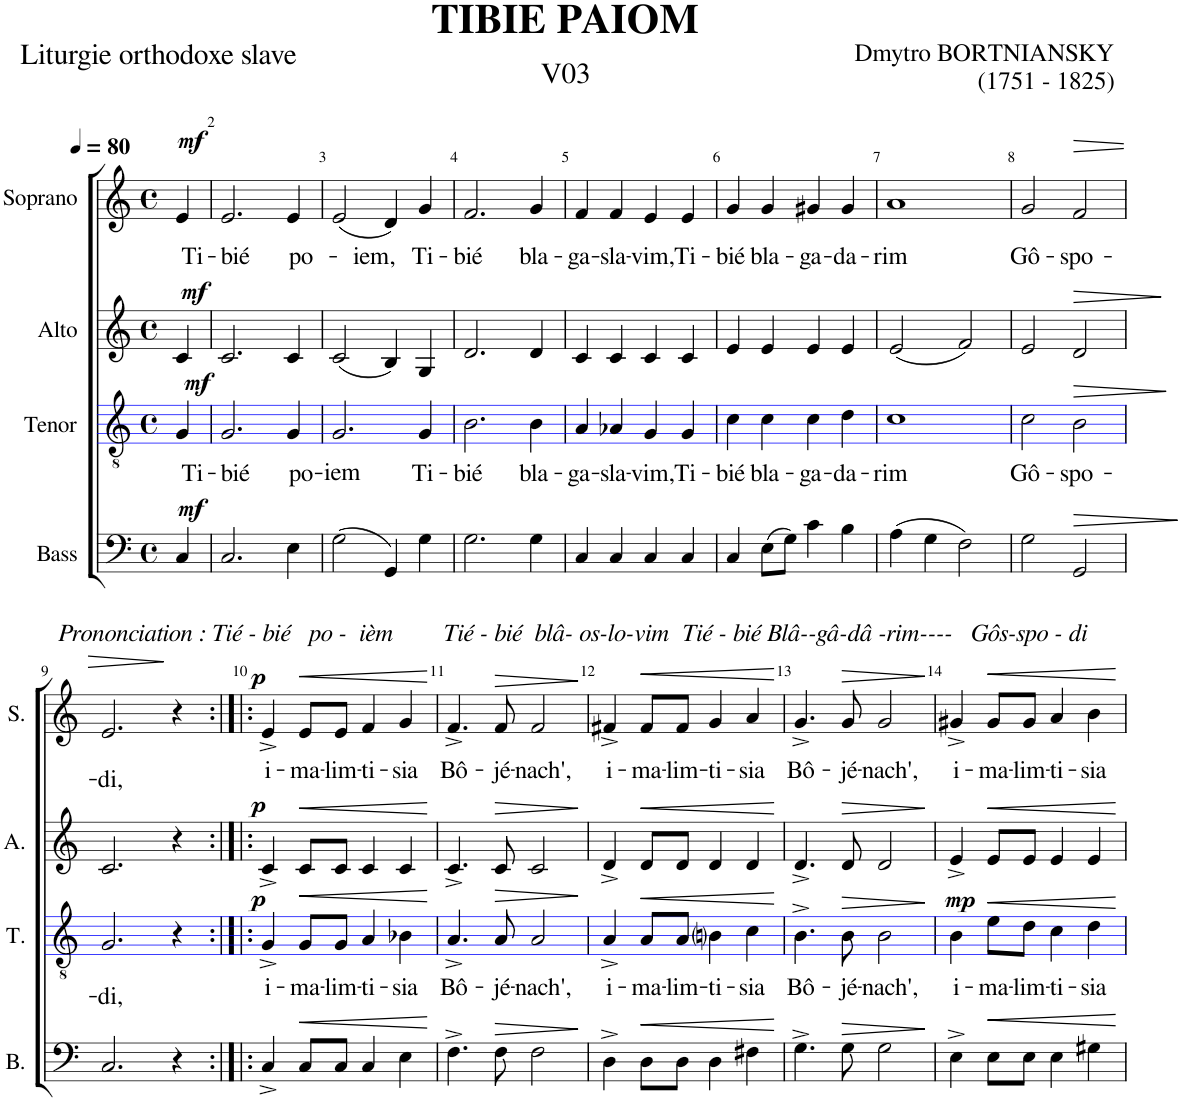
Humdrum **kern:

**kern	**dynam	**kern	**text	**dynam	**kern	**dynam	**kern	**text	**dynam
*part4	*part4	*part3	*part3	*part3	*part2	*part2	*part1	*part1	*part1
*staff4	*staff4	*staff3	*staff3	*staff3	*staff2	*staff2	*staff1	*staff1	*staff1
*I"Bass	*	*I"Tenor	*	*	*I"Alto	*	*I"Soprano	*	*
*I'B.	*	*I'T.	*	*	*I'A.	*	*I'S.	*	*
*	*	*stria5	*	*	*	*	*	*	*
*clefF4	*	*clefGv2	*	*	*clefG2	*	*clefG2	*	*
*Trd7c12	*	*	*	*	*	*	*	*	*
*k[]	*	*k[]	*	*	*k[]	*	*k[]	*	*
*M4/4	*	*M4/4	*	*	*M4/4	*	*M4/4	*	*
*met(c)	*	*met(c)	*	*	*met(c)	*	*met(c)	*	*
*MM80	*	*MM80	*	*	*MM80	*	*MM80	*	*
=1	=1	=1	=1	=1	=1	=1	=1	=1	=1
!LO:TX:b:i:t=Prononciation &colon; Tié - bié   po -  ièm        Tié - bié  blâ- os-lo-vim  Tié - bié Blâ--gâ-dâ -rim----   Gôs-spo - di	!	!	!	!	!	!	!	!	!
!	!LO:DY:a	!	!LO:LY:b	!LO:DY:a	!	!LO:DY:a	!	!LO:LY:b	!LO:DY:a
4C/	mf	4G/	Ti-	mf	4c/	mf	4e/	Ti-	mf
=2	=2	=2	=2	=2	=2	=2	=2	=2	=2
!	!	!	!LO:LY:b	!	!	!	!	!LO:LY:b	!
2.C/	.	2.G/	-bié	.	2.c/	.	2.e/	-bié	.
!	!	!	!LO:LY:b	!	!	!	!	!LO:LY:b	!
4E\	.	4G/	po-	.	4c/	.	4e/	po-	.
=3	=3	=3	=3	=3	=3	=3	=3	=3	=3
!	!	!	!LO:LY:b	!	!	!	!	!LO:LY:b	!
(2G\	.	2.G/	iem	.	(2c/	.	(2e/	-iem,	.
4GG/)	.	.	.	.	4B/)	.	4d/)	.	.
!	!	!	!LO:LY:b	!	!	!	!	!LO:LY:b	!
4G\	.	4G/	Ti-	.	4G/	.	4g/	Ti-	.
=4	=4	=4	=4	=4	=4	=4	=4	=4	=4
!	!	!	!LO:LY:b	!	!	!	!	!LO:LY:b	!
2.G\	.	2.B\	-bié	.	2.d/	.	2.f/	-bié	.
!	!	!	!LO:LY:b	!	!	!	!	!LO:LY:b	!
4G\	.	4B\	bla-	.	4d/	.	4g/	bla-	.
=5	=5	=5	=5	=5	=5	=5	=5	=5	=5
!	!	!	!LO:LY:b	!	!	!	!	!LO:LY:b	!
4C/	.	4A/	-ga-	.	4c/	.	4f/	-ga-	.
!	!	!	!LO:LY:b	!	!	!	!	!LO:LY:b	!
4C/	.	4A-X/	-sla-	.	4c/	.	4f/	-sla-	.
!	!	!	!LO:LY:b	!	!	!	!	!LO:LY:b	!
4C/	.	4G/	-vim,	.	4c/	.	4e/	-vim,	.
!	!	!	!LO:LY:b	!	!	!	!	!LO:LY:b	!
4C/	.	4G/	Ti-	.	4c/	.	4e/	Ti-	.
=6	=6	=6	=6	=6	=6	=6	=6	=6	=6
!	!	!	!LO:LY:b	!	!	!	!	!LO:LY:b	!
4C/	.	4c\	-bié	.	4e/	.	4g/	-bié	.
!	!	!	!LO:LY:b	!	!	!	!	!LO:LY:b	!
(8E\L	.	4c\	bla-	.	4e/	.	4g/	bla-	.
8G\J)	.	.	.	.	.	.	.	.	.
!	!	!	!LO:LY:b	!	!	!	!	!LO:LY:b	!
4c\	.	4c\	-ga-	.	4e/	.	4g#X/	-ga-	.
!	!	!	!LO:LY:b	!	!	!	!	!LO:LY:b	!
4B\	.	4d\	-da-	.	4e/	.	4g#/	-da-	.
=7	=7	=7	=7	=7	=7	=7	=7	=7	=7
!	!	!	!LO:LY:b	!	!	!	!	!LO:LY:b	!
(4A\	.	1c	-rim	.	(2e/	.	1a	-rim	.
4G\	.	.	.	.	.	.	.	.	.
2F\)	.	.	.	.	2f/)	.	.	.	.
=8	=8	=8	=8	=8	=8	=8	=8	=8	=8
!	!	!	!LO:LY:b	!	!	!	!	!LO:LY:b	!
2G\	.	2c\	Gô-	.	2e/	.	2g/	Gô-	.
!	!LO:HP:b	!	!LO:LY:b	!LO:HP:b	!	!LO:HP:b	!	!LO:LY:b	!LO:HP:b
2GG/	>	2B\	-spo-	>	2d/	>	2f/	-spo-	>
.	]	.	.	]	.	]	.	.	.
!!LO:LB:g=z
=9	=9	=9	=9	=9	=9	=9	=9	=9	=9
!	!	!	!LO:LY:b	!	!	!	!	!LO:LY:b	!
2.C/	.	2.G/	-di,	.	2.c/	.	2.e/	-di,	.
4r	.	4r	.	.	4r	.	4r	.	]
=10:|!|:	=10:|!|:	=10:|!|:	=10:|!|:	=10:|!|:	=10:|!|:	=10:|!|:	=10:|!|:	=10:|!|:	=10:|!|:
!	!	!	!LO:LY:b	!LO:DY:a	!	!LO:DY:a	!	!LO:LY:b	!LO:DY:a
4C^/	.	4G^/	i-	p	4c^/	p	4e^/	i-	p
!	!LO:HP:b	!	!LO:LY:b	!LO:HP:b	!	!LO:HP:b	!	!LO:LY:b	!LO:HP:b
8C/L	<	8G/L	-ma-	<	8c/L	<	8e/L	-ma-	<
!	!	!	!LO:LY:b	!	!	!	!	!LO:LY:b	!
8C/J	.	8G/J	-lim-	.	8c/J	.	8e/J	-lim-	.
!	!	!	!LO:LY:b	!	!	!	!	!LO:LY:b	!
4C/	.	4A/	-ti-	.	4c/	.	4f/	-ti-	.
!	!	!	!LO:LY:b	!	!	!	!	!LO:LY:b	!
4E\	.	4B-X\	-sia	.	4c/	.	4g/	-sia	.
.	[	.	.	[	.	[	.	.	[
=11	=11	=11	=11	=11	=11	=11	=11	=11	=11
!	!	!	!LO:LY:b	!	!	!	!	!LO:LY:b	!
4.F^\	.	4.A^/	Bô-	.	4.c^/	.	4.f^/	Bô-	.
!	!LO:HP:b	!	!LO:LY:b	!LO:HP:b	!	!LO:HP:b	!	!LO:LY:b	!LO:HP:b
8F\	>	8A/	-jé-	>	8c/	>	8f/	-jé-	>
!	!	!	!LO:LY:b	!	!	!	!	!LO:LY:b	!
2F\	.	2A/	-nach',	.	2c/	.	2f/	-nach',	.
.	]	.	.	]	.	]	.	.	]
=12	=12	=12	=12	=12	=12	=12	=12	=12	=12
!	!	!	!LO:LY:b	!	!	!	!	!LO:LY:b	!
4D^\	.	4A^/	i-	.	4d^/	.	4f#X^/	i-	.
!	!LO:HP:b	!	!LO:LY:b	!LO:HP:b	!	!LO:HP:b	!	!LO:LY:b	!LO:HP:b
8D\L	<	8A/L	-ma-	<	8d/L	<	8f#/L	-ma-	<
!	!	!	!LO:LY:b	!	!	!	!	!LO:LY:b	!
8D\J	.	8A/J	-lim-	.	8d/J	.	8f#/J	-lim-	.
!	!	!	!LO:LY:b	!	!	!	!	!LO:LY:b	!
4D\	.	4Bni\	-ti-	.	4d/	.	4g/	-ti-	.
!	!	!	!LO:LY:b	!	!	!	!	!LO:LY:b	!
4F#X\	.	4c\	-sia	.	4d/	.	4a/	-sia	.
.	[	.	.	[	.	[	.	.	[
=13	=13	=13	=13	=13	=13	=13	=13	=13	=13
!	!	!	!LO:LY:b	!	!	!	!	!LO:LY:b	!
4.G^\	.	4.B^\	Bô-	.	4.d^/	.	4.g^/	Bô-	.
!	!LO:HP:b	!	!LO:LY:b	!LO:HP:b	!	!LO:HP:b	!	!LO:LY:b	!LO:HP:b
8G\	>	8B\	-jé-	>	8d/	>	8g/	-jé-	>
!	!	!	!LO:LY:b	!	!	!	!	!LO:LY:b	!
2G\	.	2B\	-nach',	.	2d/	.	2g/	-nach',	.
.	]	.	.	]	.	]	.	.	]
=14	=14	=14	=14	=14	=14	=14	=14	=14	=14
!	!	!	!LO:LY:b	!LO:DY:a	!	!	!	!LO:LY:b	!
4E^\	.	4B\	i-	mp	4e^/	.	4g#X^/	i-	.
!	!LO:HP:b	!	!LO:LY:b	!LO:HP:b	!	!LO:HP:b	!	!LO:LY:b	!LO:HP:b
8E\L	<	8e\L	-ma-	<	8e/L	<	8g#/L	-ma-	<
!	!	!	!LO:LY:b	!	!	!	!	!LO:LY:b	!
8E\J	.	8d\J	-lim-	.	8e/J	.	8g#/J	-lim-	.
!	!	!	!LO:LY:b	!	!	!	!	!LO:LY:b	!
4E\	.	4c\	-ti-	.	4e/	.	4a/	-ti-	.
!	!	!	!LO:LY:b	!	!	!	!	!LO:LY:b	!
4G#X\	.	4d\	-sia	.	4e/	.	4b\	-sia	.
.	[	.	.	[	.	[	.	.	[
=	=	=	=	=	=	=	=	=	=
*-	*-	*-	*-	*-	*-	*-	*-	*-	*-
